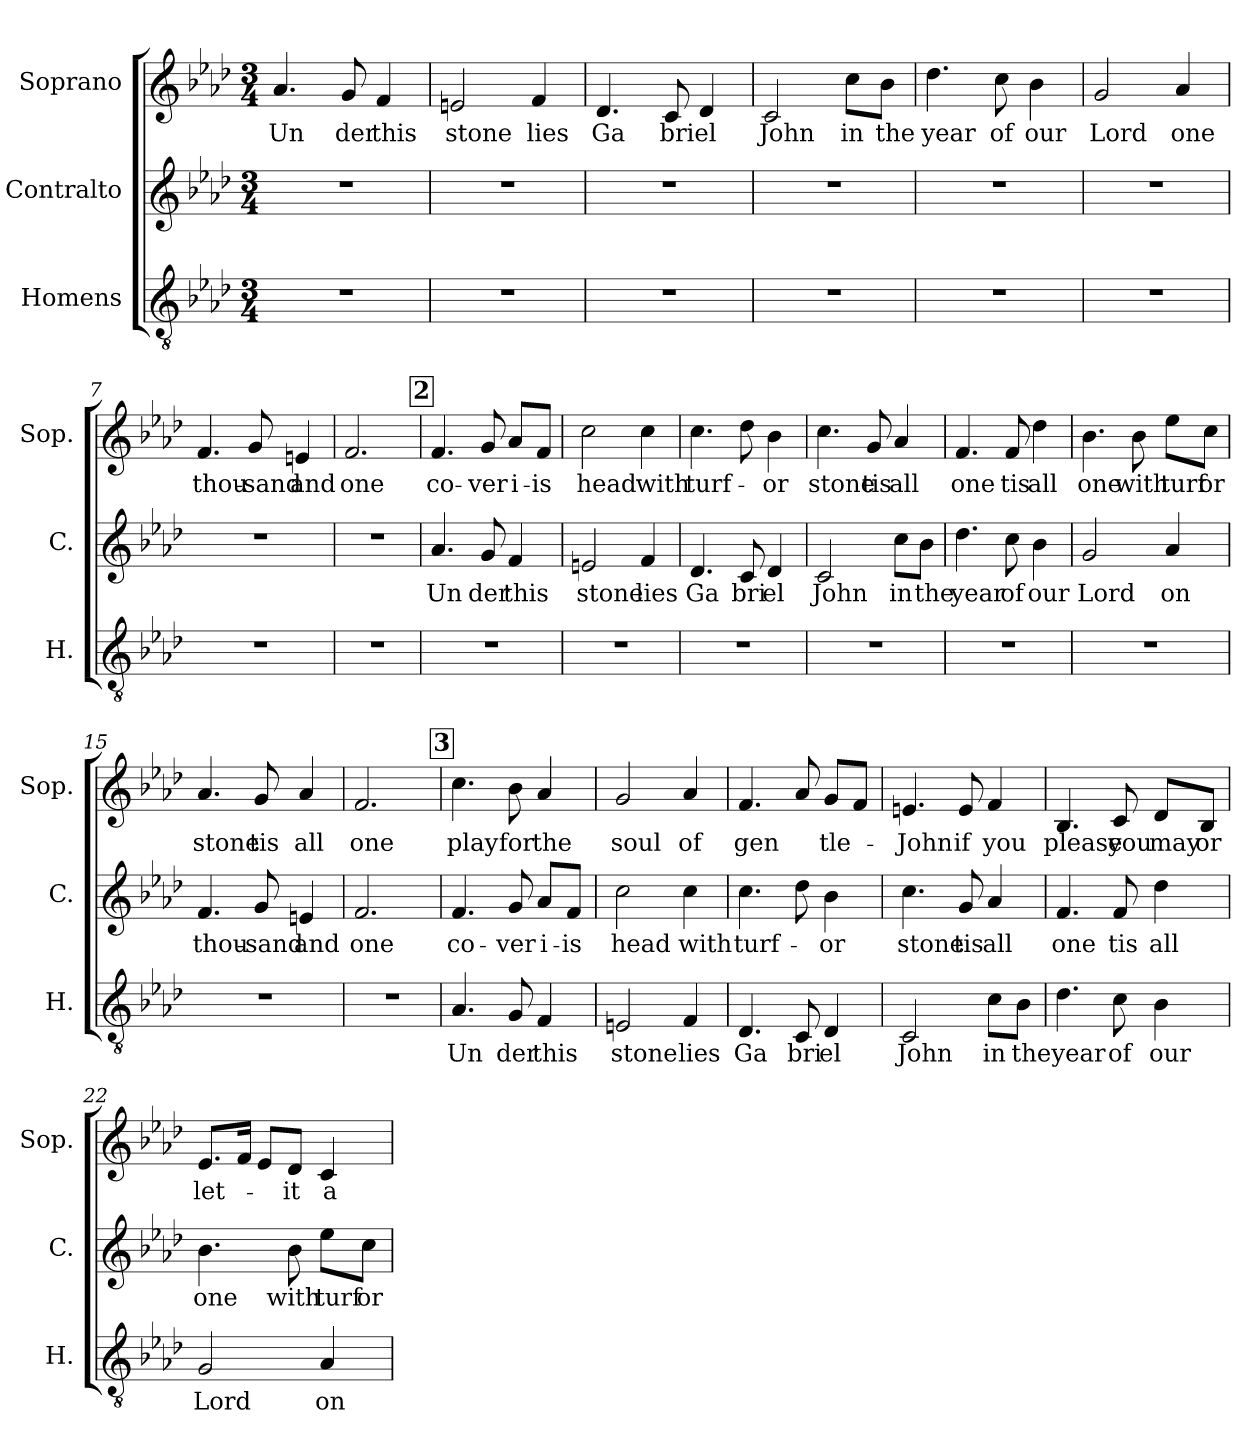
**kern	**text	**kern	**text	**kern	**text
*part3	*part3	*part2	*part2	*part1	*part1
*staff3	*staff3	*staff2	*staff2	*staff1	*staff1
*I"Homens	*	*I"Contralto	*	*I"Soprano	*
*I'H.	*	*I'C.	*	*I'Sop.	*
*clefGv2	*	*clefG2	*	*clefG2	*
*k[b-e-a-d-]	*	*k[b-e-a-d-]	*	*k[b-e-a-d-]	*
*M3/4	*	*M3/4	*	*M3/4	*
=1	=1	=1	=1	=1	=1
!	!	!	!	!	!LO:LY:b
2.r	.	2.r	.	4.a-/	Un
!	!	!	!	!	!LO:LY:b
.	.	.	.	8g/	der
!	!	!	!	!	!LO:LY:b
.	.	.	.	4f/	this
=2	=2	=2	=2	=2	=2
!	!	!	!	!	!LO:LY:b
2.r	.	2.r	.	2en/	stone
!	!	!	!	!	!LO:LY:b
.	.	.	.	4f/	lies
=3	=3	=3	=3	=3	=3
!	!	!	!	!	!LO:LY:b
2.r	.	2.r	.	4.d-/	Ga
!	!	!	!	!	!LO:LY:b
.	.	.	.	8c/	bri
!	!	!	!	!	!LO:LY:b
.	.	.	.	4d-/	el
=4	=4	=4	=4	=4	=4
!	!	!	!	!	!LO:LY:b
2.r	.	2.r	.	2c/	John
!	!	!	!	!	!LO:LY:b
.	.	.	.	8cc\L	in
!	!	!	!	!	!LO:LY:b
.	.	.	.	8b-\J	the
=5	=5	=5	=5	=5	=5
!	!	!	!	!	!LO:LY:b
2.r	.	2.r	.	4.dd-\	year
!	!	!	!	!	!LO:LY:b
.	.	.	.	8cc\	of
!	!	!	!	!	!LO:LY:b
.	.	.	.	4b-\	our
=6	=6	=6	=6	=6	=6
!	!	!	!	!	!LO:LY:b
2.r	.	2.r	.	2g/	Lord
!	!	!	!	!	!LO:LY:b
.	.	.	.	4a-/	one
!!LO:LB:g=z
=7	=7	=7	=7	=7	=7
!	!	!	!	!	!LO:LY:b
2.r	.	2.r	.	4.f/	thou-
!	!	!	!	!	!LO:LY:b
.	.	.	.	8g/	-sand
!	!	!	!	!	!LO:LY:b
.	.	.	.	4en/	and
=8	=8	=8	=8	=8	=8
!	!	!	!	!	!LO:LY:b
2.r	.	2.r	.	2.f/	one
!!LO:REH:place=s1:a:B:fs=14:t=2
=9	=9	=9	=9	=9	=9
!	!	!	!LO:LY:b	!	!LO:LY:b
2.r	.	4.a-/	Un	4.f/	co-
!	!	!	!LO:LY:b	!	!LO:LY:b
.	.	8g/	der	8g/	-ver
!	!	!	!LO:LY:b	!	!LO:LY:b
.	.	4f/	this	8a-/L	i-
!	!	!	!	!	!LO:LY:b
.	.	.	.	8f/J	-is
=10	=10	=10	=10	=10	=10
!	!	!	!LO:LY:b	!	!LO:LY:b
2.r	.	2en/	stone	2cc\	head
!	!	!	!LO:LY:b	!	!LO:LY:b
.	.	4f/	lies	4cc\	with
=11	=11	=11	=11	=11	=11
!	!	!	!LO:LY:b	!	!LO:LY:b
2.r	.	4.d-/	Ga	4.cc\	turf-
!	!	!	!LO:LY:b	!	!
.	.	8c/	bri	8dd-\	.
!	!	!	!LO:LY:b	!	!LO:LY:b
.	.	4d-/	el	4b-\	-or
=12	=12	=12	=12	=12	=12
!	!	!	!LO:LY:b	!	!LO:LY:b
2.r	.	2c/	John	4.cc\	stone
!	!	!	!	!	!LO:LY:b
.	.	.	.	8g/	tis
!	!	!	!LO:LY:b	!	!LO:LY:b
.	.	8cc\L	in	4a-/	all
!	!	!	!LO:LY:b	!	!
.	.	8b-\J	the	.	.
!!LO:LB:g=z
=13	=13	=13	=13	=13	=13
!	!	!	!LO:LY:b	!	!LO:LY:b
2.r	.	4.dd-\	year	4.f/	one
!	!	!	!LO:LY:b	!	!LO:LY:b
.	.	8cc\	of	8f/	tis
!	!	!	!LO:LY:b	!	!LO:LY:b
.	.	4b-\	our	4dd-\	all
=14	=14	=14	=14	=14	=14
!	!	!	!LO:LY:b	!	!LO:LY:b
2.r	.	2g/	Lord	4.b-\	one
!	!	!	!	!	!LO:LY:b
.	.	.	.	8b-\	with
!	!	!	!LO:LY:b	!	!LO:LY:b
.	.	4a-/	on	8ee-\L	turf
!	!	!	!	!	!LO:LY:b
.	.	.	.	8cc\J	or
=15	=15	=15	=15	=15	=15
!	!	!	!LO:LY:b	!	!LO:LY:b
2.r	.	4.f/	thou-	4.a-/	stone
!	!	!	!LO:LY:b	!	!LO:LY:b
.	.	8g/	-sand	8g/	tis
!	!	!	!LO:LY:b	!	!LO:LY:b
.	.	4en/	and	4a-/	all
=16	=16	=16	=16	=16	=16
!	!	!	!LO:LY:b	!	!LO:LY:b
2.r	.	2.f/	one	2.f/	one
!!LO:REH:place=s1:a:B:fs=14:t=3
=17	=17	=17	=17	=17	=17
!	!LO:LY:b	!	!LO:LY:b	!	!LO:LY:b
4.A-/	Un	4.f/	co-	4.cc\	play
!	!LO:LY:b	!	!LO:LY:b	!	!LO:LY:b
8G/	der	8g/	-ver	8b-\	for
!	!LO:LY:b	!	!LO:LY:b	!	!LO:LY:b
4F/	this	8a-/L	i-	4a-/	the
!	!	!	!LO:LY:b	!	!
.	.	8f/J	-is	.	.
=18	=18	=18	=18	=18	=18
!	!LO:LY:b	!	!LO:LY:b	!	!LO:LY:b
2En/	stone	2cc\	head	2g/	soul
!	!LO:LY:b	!	!LO:LY:b	!	!LO:LY:b
4F/	lies	4cc\	with	4a-/	of
!!LO:PB:g=z
=19	=19	=19	=19	=19	=19
!	!LO:LY:b	!	!LO:LY:b	!	!LO:LY:b
4.D-/	Ga	4.cc\	turf-	4.f/	gen
!	!LO:LY:b	!	!	!	!
8C/	bri	8dd-\	.	8a-/	.
!	!LO:LY:b	!	!LO:LY:b	!	!LO:LY:b
4D-/	el	4b-\	-or	8g/L	tle-
.	.	.	.	8f/J	.
=20	=20	=20	=20	=20	=20
!	!LO:LY:b	!	!LO:LY:b	!	!LO:LY:b
2C/	John	4.cc\	stone	4.en/	-John
!	!	!	!LO:LY:b	!	!LO:LY:b
.	.	8g/	tis	8e/	if
!	!LO:LY:b	!	!LO:LY:b	!	!LO:LY:b
8c\L	in	4a-/	all	4f/	you
!	!LO:LY:b	!	!	!	!
8B-\J	the	.	.	.	.
=21	=21	=21	=21	=21	=21
!	!LO:LY:b	!	!LO:LY:b	!	!LO:LY:b
4.d-\	year	4.f/	one	4.B-/	please
!	!LO:LY:b	!	!LO:LY:b	!	!LO:LY:b
8c\	of	8f/	tis	8c/	you
!	!LO:LY:b	!	!LO:LY:b	!	!LO:LY:b
4B-\	our	4dd-\	all	8d-/L	may
!	!	!	!	!	!LO:LY:b
.	.	.	.	8B-/J	or
=22	=22	=22	=22	=22	=22
!	!LO:LY:b	!	!LO:LY:b	!	!LO:LY:b
2G/	Lord	4.b-\	one	8.e-/L	let-
.	.	.	.	16f/Jk	.
.	.	.	.	8e-/L	.
!	!	!	!LO:LY:b	!	!LO:LY:b
.	.	8b-\	with	8d-/J	-it
!	!LO:LY:b	!	!LO:LY:b	!	!LO:LY:b
4A-/	on	8ee-\L	turf	4c/	a-
!	!	!	!LO:LY:b	!	!
.	.	8cc\J	or	.	.
=	=	=	=	=	=
*-	*-	*-	*-	*-	*-
